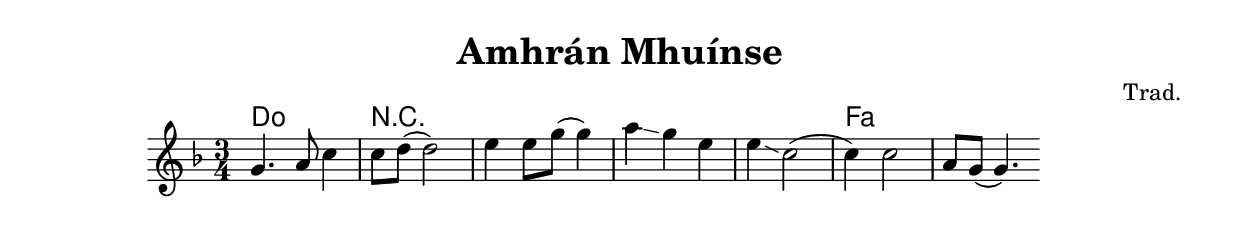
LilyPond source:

\version "2.20.0"

\header {
  title = "Amhrán Mhuínse"
  composer = "Trad."
}

% Transpose 
<<
  
  
  \language "français"
  \chords {
    do2.
    R2.*4
    fa
  }
  \new Staff  \relative do'' { 
     \key re \minor
     \time 3/4 
     
     % measure 175 sur Capo
     sol4. la8 do4 do8 re8 (re2) 
     mi4  mi8 sol (sol4) la4 \glissando sol mi
     mi4 \glissando do2
     (do4) do2
     la8 sol (sol4.)
     
  }
>>
